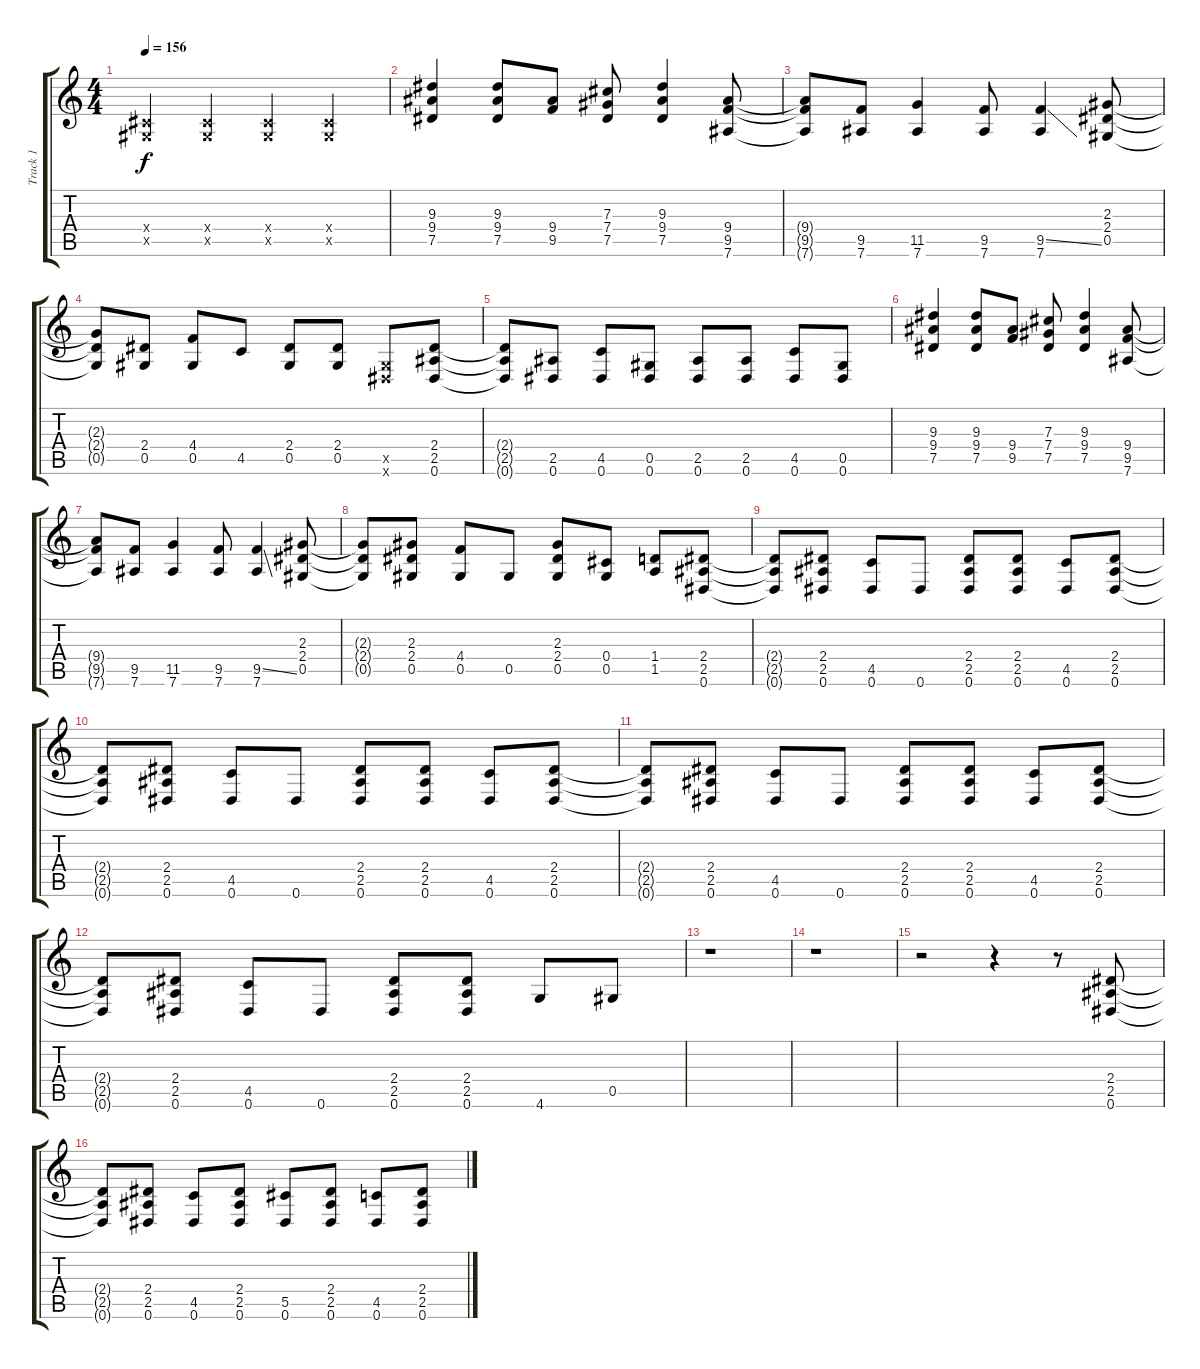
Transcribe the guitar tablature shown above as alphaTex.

\track ("Track 1" "Track 1") {instrument overdrivenguitar}
\staff {score tabs}
\tuning (Eb4 Bb3 Gb3 Db3 Ab2 Eb2) {hide}
\ts (4 4)
\tempo 156
\clef g2
\ks c
(0.4{x} 0.5{x}).4{dy f instrument overdrivenguitar} (0.4{x} 0.5{x}).4 (0.4{x} 0.5{x}).4 (0.4{x} 0.5{x}).4 |
(9.3 9.4 7.5).4 (9.3 9.4 7.5).8 (9.4 9.5).8 (7.3 7.4 7.5).8 (9.3 9.4 7.5).4 (9.4 9.5 7.6).8 |
(9.4{t} 9.5{t} 7.6{t}).8 (9.5 7.6).8 (11.5 7.6).4 (9.5 7.6).8 (9.5{ss} 7.6).4 (2.3 2.4 0.5).8 |
(2.3{t} 2.4{t} 0.5{t}).8 (2.4 0.5).8 (4.4 0.5).8 4.5.8 (2.4 0.5).8 (2.4 0.5).8 (0.5{x} 0.6{x}).8 (2.4 2.5 0.6).8 |
(2.4{t} 2.5{t} 0.6{t}).8 (2.5 0.6).8 (4.5 0.6).8 (0.5 0.6).8 (2.5 0.6).8 (2.5 0.6).8 (4.5 0.6).8 (0.5 0.6).8 |
(9.3 9.4 7.5).4 (9.3 9.4 7.5).8 (9.4 9.5).8 (7.3 7.4 7.5).8 (9.3 9.4 7.5).4 (9.4 9.5 7.6).8 |
(9.4{t} 9.5{t} 7.6{t}).8 (9.5 7.6).8 (11.5 7.6).4 (9.5 7.6).8 (9.5{ss} 7.6).4 (2.3 2.4 0.5).8 |
(2.3{t} 2.4{t} 0.5{t}).8 (2.3 2.4 0.5).8 (4.4 0.5).8 0.5.8 (2.3 2.4 0.5).8 (0.4 0.5).8 (1.4 1.5).8 (2.4 2.5 0.6).8 |
(2.4{t} 2.5{t} 0.6{t}).8 (2.4 2.5 0.6).8 (4.5 0.6).8 0.6.8 (2.4 2.5 0.6).8 (2.4 2.5 0.6).8 (4.5 0.6).8 (2.4 2.5 0.6).8 |
(2.4{t} 2.5{t} 0.6{t}).8 (2.4 2.5 0.6).8 (4.5 0.6).8 0.6.8 (2.4 2.5 0.6).8 (2.4 2.5 0.6).8 (4.5 0.6).8 (2.4 2.5 0.6).8 |
(2.4{t} 2.5{t} 0.6{t}).8 (2.4 2.5 0.6).8 (4.5 0.6).8 0.6.8 (2.4 2.5 0.6).8 (2.4 2.5 0.6).8 (4.5 0.6).8 (2.4 2.5 0.6).8 |
(2.4{t} 2.5{t} 0.6{t}).8 (2.4 2.5 0.6).8 (4.5 0.6).8 0.6.8 (2.4 2.5 0.6).8 (2.4 2.5 0.6).8 4.6.8 0.5.8 |
r.1 |
r.1 |
r.2 r.4 r.8 (2.4 2.5 0.6).8 |
(2.4{t} 2.5{t} 0.6{t}).8 (2.4 2.5 0.6).8 (4.5 0.6).8 (2.4 2.5 0.6).8 (5.5 0.6).8 (2.4 2.5 0.6).8 (4.5 0.6).8 (2.4 2.5 0.6).8
